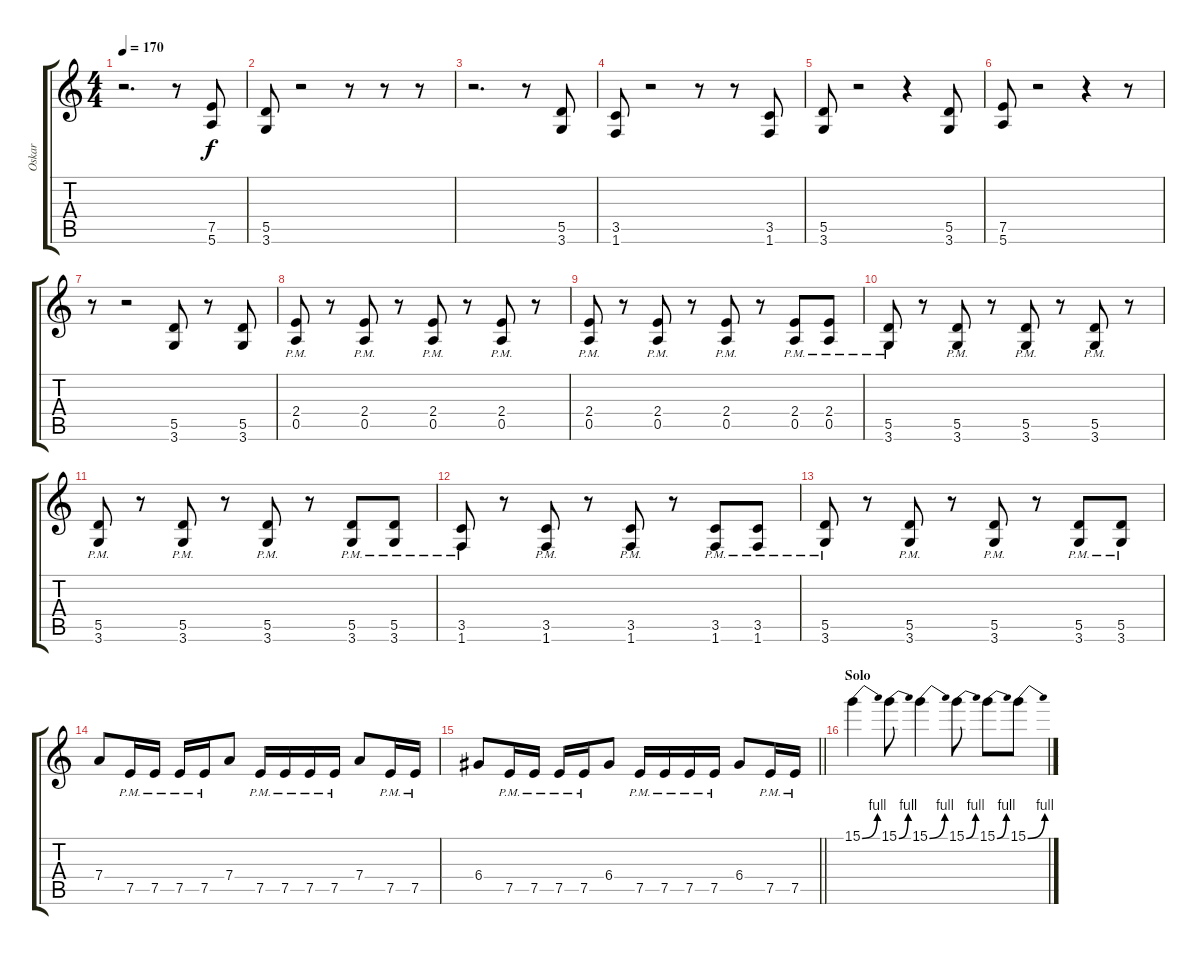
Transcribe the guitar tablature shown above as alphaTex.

\track ("Oskar" "Oskar") {instrument distortionguitar}
\staff {score tabs}
\tuning (E4 B3 G3 D3 A2 E2) {hide}
\ts (4 4)
\tempo 170
\clef g2
\ks c
r.2{d dy f} r.8 (7.5 5.6).8 |
(5.5 3.6).8 r.2 r.8 r.8 r.8 |
r.2{d} r.8 (5.5 3.6).8 |
(3.5 1.6).8 r.2 r.8 r.8 (3.5 1.6).8 |
(5.5 3.6).8 r.2 r.4 (5.5 3.6).8 |
(7.5 5.6).8 r.2 r.4 r.8 |
r.8 r.2 (5.5 3.6).8 r.8 (5.5 3.6).8 |
(2.4 0.5{pm}).8 r.8 (2.4 0.5{pm}).8 r.8 (2.4 0.5{pm}).8 r.8 (2.4 0.5{pm}).8 r.8 |
(2.4 0.5{pm}).8 r.8 (2.4 0.5{pm}).8 r.8 (2.4 0.5{pm}).8 r.8 (2.4 0.5{pm}).8 (2.4 0.5{pm}).8 |
(5.5 3.6{pm}).8 r.8 (5.5 3.6{pm}).8 r.8 (5.5 3.6{pm}).8 r.8 (5.5 3.6{pm}).8 r.8 |
(5.5 3.6{pm}).8 r.8 (5.5 3.6{pm}).8 r.8 (5.5 3.6{pm}).8 r.8 (5.5 3.6{pm}).8 (5.5 3.6{pm}).8 |
(3.5 1.6{pm}).8 r.8 (3.5 1.6{pm}).8 r.8 (3.5 1.6{pm}).8 r.8 (3.5 1.6{pm}).8 (3.5 1.6{pm}).8 |
(5.5 3.6{pm}).8 r.8 (5.5 3.6{pm}).8 r.8 (5.5 3.6{pm}).8 r.8 (5.5 3.6{pm}).8 (5.5 3.6{pm}).8 |
7.4.8 7.5{pm}.16 7.5{pm}.16 7.5{pm}.16 7.5{pm}.16 7.4.8 7.5{pm}.16 7.5{pm}.16 7.5{pm}.16 7.5{pm}.16 7.4.8 7.5{pm}.16 7.5{pm}.16 |
\barLineRight lightlight
6.4.8 7.5{pm}.16 7.5{pm}.16 7.5{pm}.16 7.5{pm}.16 6.4.8 7.5{pm}.16 7.5{pm}.16 7.5{pm}.16 7.5{pm}.16 6.4.8 7.5{pm}.16 7.5{pm}.16 |
\section ("" "Solo")
15.1{be (bend 0 0 60 4)}.4{volume 16} 15.1{be (bend 0 0 60 4)}.8 15.1{be (bend 0 0 60 4)}.4 15.1{be (bend 0 0 60 4)}.8 15.1{be (bend 0 0 60 4)}.8 15.1{be (bend 0 0 60 4)}.8
